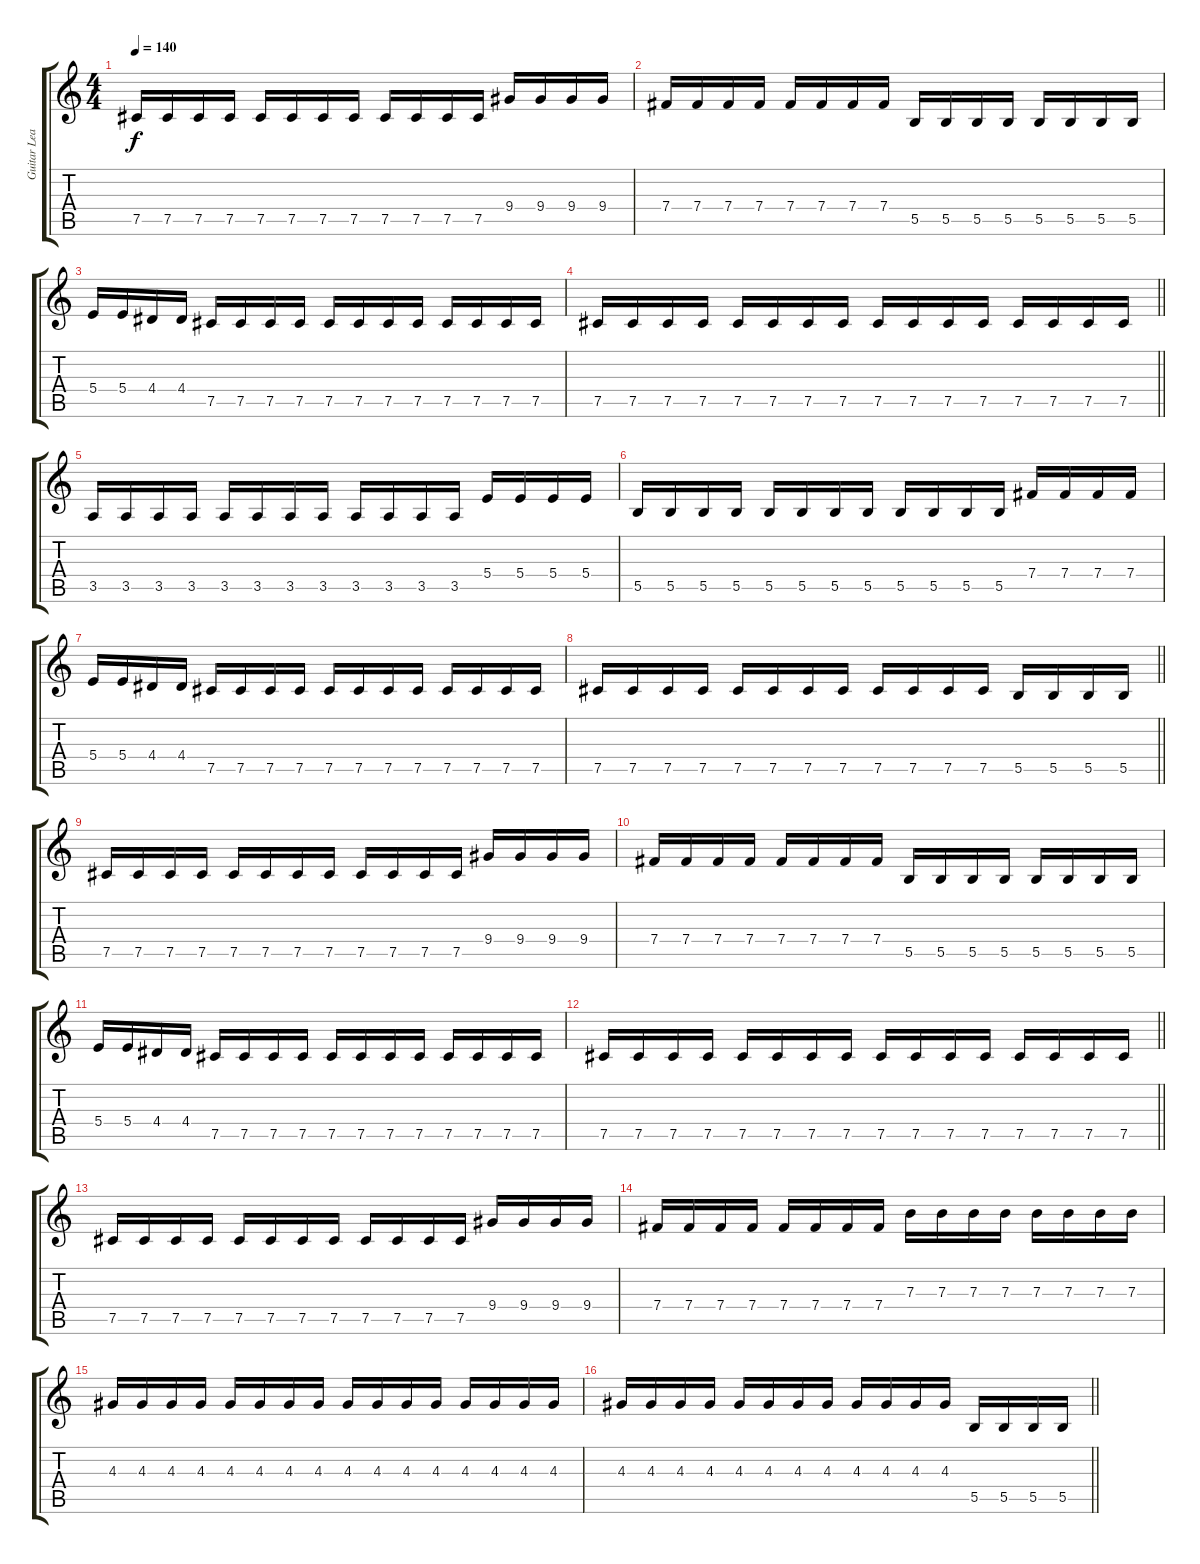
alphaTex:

\track ("Guitar Lead II" "Guitar Lea") {instrument distortionguitar}
\staff {score tabs}
\tuning (Db4 Ab3 E3 B2 Gb2 Db2) {hide}
\ts (4 4)
\section ("" "")
\tempo 140
\clef g2
\ks c
7.5.16{dy f} 7.5.16 7.5.16 7.5.16 7.5.16 7.5.16 7.5.16 7.5.16 7.5.16 7.5.16 7.5.16 7.5.16 9.4.16 9.4.16 9.4.16 9.4.16 |
7.4.16 7.4.16 7.4.16 7.4.16 7.4.16 7.4.16 7.4.16 7.4.16 5.5.16 5.5.16 5.5.16 5.5.16 5.5.16 5.5.16 5.5.16 5.5.16 |
5.4.16 5.4.16 4.4.16 4.4.16 7.5.16 7.5.16 7.5.16 7.5.16 7.5.16 7.5.16 7.5.16 7.5.16 7.5.16 7.5.16 7.5.16 7.5.16 |
\barLineRight lightlight
7.5.16 7.5.16 7.5.16 7.5.16 7.5.16 7.5.16 7.5.16 7.5.16 7.5.16 7.5.16 7.5.16 7.5.16 7.5.16 7.5.16 7.5.16 7.5.16 |
\section ("" "")
3.5.16 3.5.16 3.5.16 3.5.16 3.5.16 3.5.16 3.5.16 3.5.16 3.5.16 3.5.16 3.5.16 3.5.16 5.4.16 5.4.16 5.4.16 5.4.16 |
5.5.16 5.5.16 5.5.16 5.5.16 5.5.16 5.5.16 5.5.16 5.5.16 5.5.16 5.5.16 5.5.16 5.5.16 7.4.16 7.4.16 7.4.16 7.4.16 |
5.4.16 5.4.16 4.4.16 4.4.16 7.5.16 7.5.16 7.5.16 7.5.16 7.5.16 7.5.16 7.5.16 7.5.16 7.5.16 7.5.16 7.5.16 7.5.16 |
\barLineRight lightlight
7.5.16 7.5.16 7.5.16 7.5.16 7.5.16 7.5.16 7.5.16 7.5.16 7.5.16 7.5.16 7.5.16 7.5.16 5.5.16 5.5.16 5.5.16 5.5.16 |
\section ("" "")
7.5.16 7.5.16 7.5.16 7.5.16 7.5.16 7.5.16 7.5.16 7.5.16 7.5.16 7.5.16 7.5.16 7.5.16 9.4.16 9.4.16 9.4.16 9.4.16 |
7.4.16 7.4.16 7.4.16 7.4.16 7.4.16 7.4.16 7.4.16 7.4.16 5.5.16 5.5.16 5.5.16 5.5.16 5.5.16 5.5.16 5.5.16 5.5.16 |
5.4.16 5.4.16 4.4.16 4.4.16 7.5.16 7.5.16 7.5.16 7.5.16 7.5.16 7.5.16 7.5.16 7.5.16 7.5.16 7.5.16 7.5.16 7.5.16 |
\barLineRight lightlight
7.5.16 7.5.16 7.5.16 7.5.16 7.5.16 7.5.16 7.5.16 7.5.16 7.5.16 7.5.16 7.5.16 7.5.16 7.5.16 7.5.16 7.5.16 7.5.16 |
\section ("" "")
7.5.16 7.5.16 7.5.16 7.5.16 7.5.16 7.5.16 7.5.16 7.5.16 7.5.16 7.5.16 7.5.16 7.5.16 9.4.16 9.4.16 9.4.16 9.4.16 |
7.4.16 7.4.16 7.4.16 7.4.16 7.4.16 7.4.16 7.4.16 7.4.16 7.3.16 7.3.16 7.3.16 7.3.16 7.3.16 7.3.16 7.3.16 7.3.16 |
4.3.16 4.3.16 4.3.16 4.3.16 4.3.16 4.3.16 4.3.16 4.3.16 4.3.16 4.3.16 4.3.16 4.3.16 4.3.16 4.3.16 4.3.16 4.3.16 |
\barLineRight lightlight
4.3.16 4.3.16 4.3.16 4.3.16 4.3.16 4.3.16 4.3.16 4.3.16 4.3.16 4.3.16 4.3.16 4.3.16 5.5.16 5.5.16 5.5.16 5.5.16
